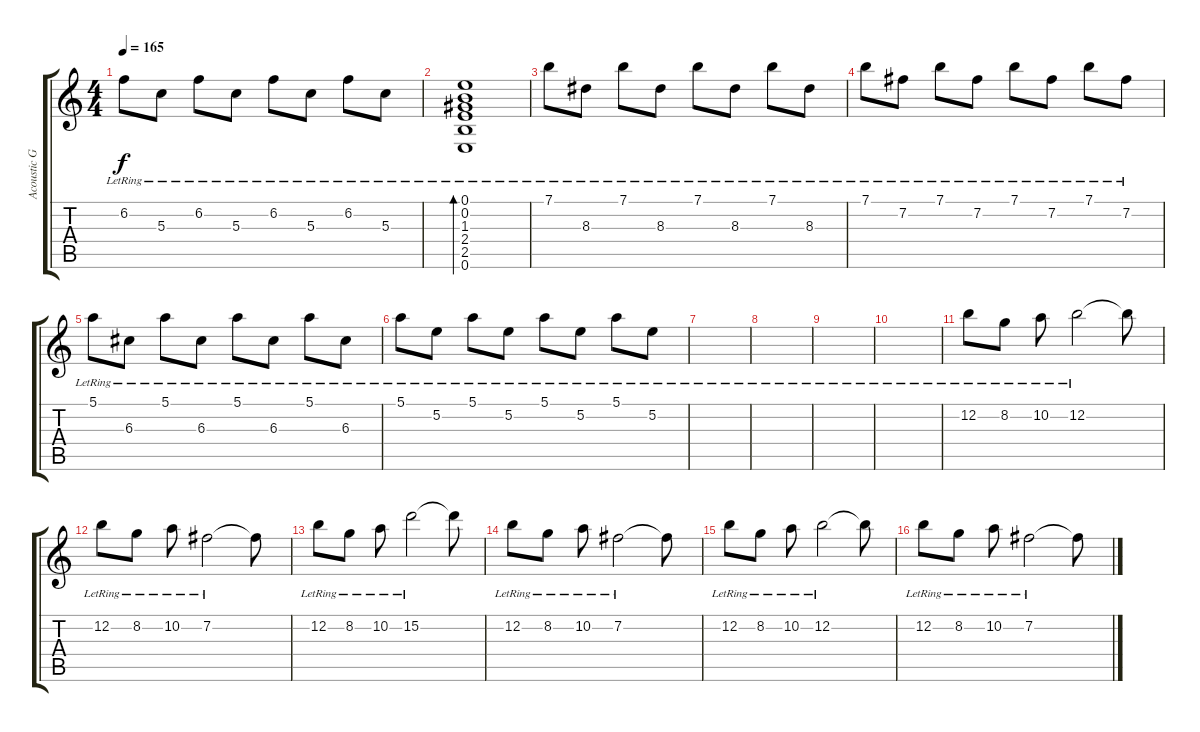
\track ("Acoustic Guitar 3" "Acoustic G") {instrument acousticguitarnylon}
\staff {score tabs}
\tuning (E4 B3 G3 D3 A2 E2) {hide}
\ts (4 4)
\tempo 165
\clef g2
\ks c
6.2{lr}.8{dy f} 5.3{lr}.8 6.2{lr}.8 5.3{lr}.8 6.2{lr}.8 5.3{lr}.8 6.2{lr}.8 5.3{lr}.8 |
(0.1{lr} 0.2{lr} 1.3{lr} 2.4{lr} 2.5{lr} 0.6{lr}).1{bd 480} |
7.1{lr}.8 8.3{lr}.8 7.1{lr}.8 8.3{lr}.8 7.1{lr}.8 8.3{lr}.8 7.1{lr}.8 8.3{lr}.8 |
7.1{lr}.8 7.2{lr}.8 7.1{lr}.8 7.2{lr}.8 7.1{lr}.8 7.2{lr}.8 7.1{lr}.8 7.2{lr}.8 |
5.1{lr}.8 6.3{lr}.8 5.1{lr}.8 6.3{lr}.8 5.1{lr}.8 6.3{lr}.8 5.1{lr}.8 6.3{lr}.8 |
5.1{lr}.8 5.2{lr}.8 5.1{lr}.8 5.2{lr}.8 5.1{lr}.8 5.2{lr}.8 5.1{lr}.8 5.2{lr}.8 |
|
|
|
|
12.2{lr}.8{volume 13 balance 16} 8.2{lr}.8 10.2{lr}.8 12.2{lr}.2 12.2{t}.8 |
12.2{lr}.8 8.2{lr}.8 10.2{lr}.8 7.2{lr}.2 7.2{t}.8 |
12.2{lr}.8 8.2{lr}.8 10.2{lr}.8 15.2{lr}.2 15.2{t}.8 |
12.2{lr}.8 8.2{lr}.8 10.2{lr}.8 7.2{lr}.2 7.2{t}.8 |
12.2{lr}.8{volume 13 balance 16} 8.2{lr}.8 10.2{lr}.8 12.2{lr}.2 12.2{t}.8 |
12.2{lr}.8 8.2{lr}.8 10.2{lr}.8 7.2{lr}.2 7.2{t}.8
